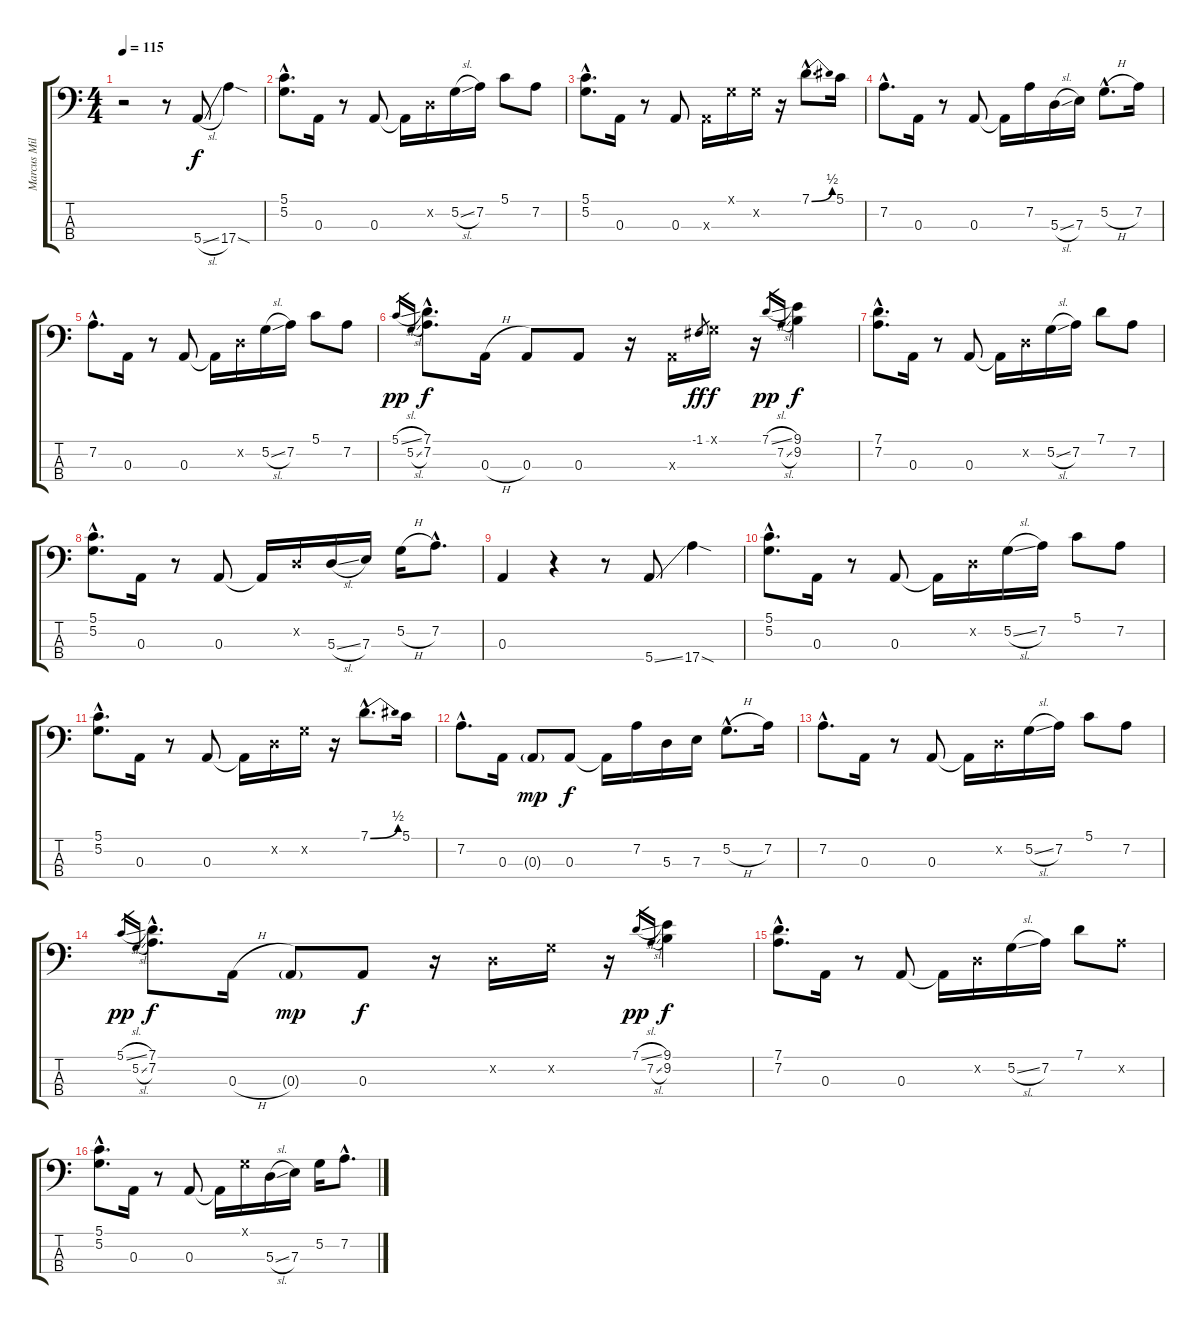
\track ("Marcus Miller" "Marcus Mil") {instrument slapbass1}
\staff {score tabs}
\tuning (G2 D2 A1 E1) {hide}
\ts (4 4)
\tempo 115
\clef f4
\ks c
r.2{dy f instrument slapbass1} r.8 5.4{sl}.8 17.4{sod}.4 |
(5.1{hac} 5.2{hac}).8{d} 0.3.16 r.8 0.3.8 0.3{t}.16 0.2{x}.16 5.2{sl}.16 7.2.16 5.1.8 7.2.8 |
(5.1{hac} 5.2{hac}).8{d} 0.3.16 r.8 0.3.8 0.3{x}.16 0.1{x}.16 5.2{x}.16 r.16 7.1{be (bend 0 0 60 2) hac}.8{d} 5.1.16 |
7.2{hac}.8{d} 0.3.16 r.8 0.3.8 0.3{t}.16 7.2.16 5.3{sl}.16 7.3.16 5.2{h hac}.8{d} 7.2.16 |
7.2{hac}.8{d} 0.3.16 r.8 0.3.8 0.3{t}.16 0.2{x}.16 5.2{sl}.16 7.2.16 5.1.8 7.2.8 |
5.1{sl}.16{gr dy pp} 5.2{sl}.16{gr} (7.1{hac} 7.2{hac}).8{d dy f} 0.3{h}.16 0.3.8 0.3.8 r.16 0.3{x}.16 -1.1.8{gr dy ff} 0.1{x}.16{dy f} r.16 7.1{sl}.16{gr dy pp} 7.2{sl}.16{gr} (9.1 9.2).4{dy f} |
(7.1{hac} 7.2{hac}).8{d} 0.3.16 r.8 0.3.8 0.3{t}.16 0.2{x}.16 5.2{sl}.16 7.2.16 7.1.8 7.2.8 |
(5.1{hac} 5.2{hac}).8{d} 0.3.16 r.8 0.3.8 0.3{t}.16 0.2{x}.16 5.3{sl}.16 7.3.16 5.2{h}.16 7.2{hac}.8{d} |
0.3.4 r.4 r.8 5.4{ss}.8 17.4{sod}.4 |
(5.1{hac} 5.2{hac}).8{d} 0.3.16 r.8 0.3.8 0.3{t}.16 0.2{x}.16 5.2{sl}.16 7.2.16 5.1.8 7.2.8 |
(5.1{hac} 5.2{hac}).8{d} 0.3.16 r.8 0.3.8 0.3{t}.16 0.2{x}.16 5.2{x}.16 r.16 7.1{be (bend 0 0 60 2) hac}.8{d} 5.1.16 |
7.2{hac}.8{d} 0.3.16 0.3{g}.8{dy mp} 0.3.8{dy f} 0.3{t}.16 7.2.16 5.3.16 7.3.16 5.2{h hac}.8{d} 7.2.16 |
7.2{hac}.8{d} 0.3.16 r.8 0.3.8 0.3{t}.16 0.2{x}.16 5.2{sl}.16 7.2.16 5.1.8 7.2.8 |
5.1{sl}.16{gr dy pp} 5.2{sl}.16{gr} (7.1{hac} 7.2{hac}).8{d dy f} 0.3{h}.16 0.3{g}.8{dy mp} 0.3.8{dy f} r.16 0.2{x}.16 5.2{x}.16 r.16 7.1{sl}.16{gr dy pp} 7.2{sl}.16{gr} (9.1 9.2).4{dy f} |
(7.1{hac} 7.2{hac}).8{d} 0.3.16 r.8 0.3.8 0.3{t}.16 0.2{x}.16 5.2{sl}.16 7.2.16 7.1.8 7.2{x}.8 |
(5.1{hac} 5.2{hac}).8{d} 0.3.16 r.8 0.3.8 0.3{t}.16 0.1{x}.16 5.3{sl}.16 7.3.16 5.2.16 7.2{hac}.8{d}
